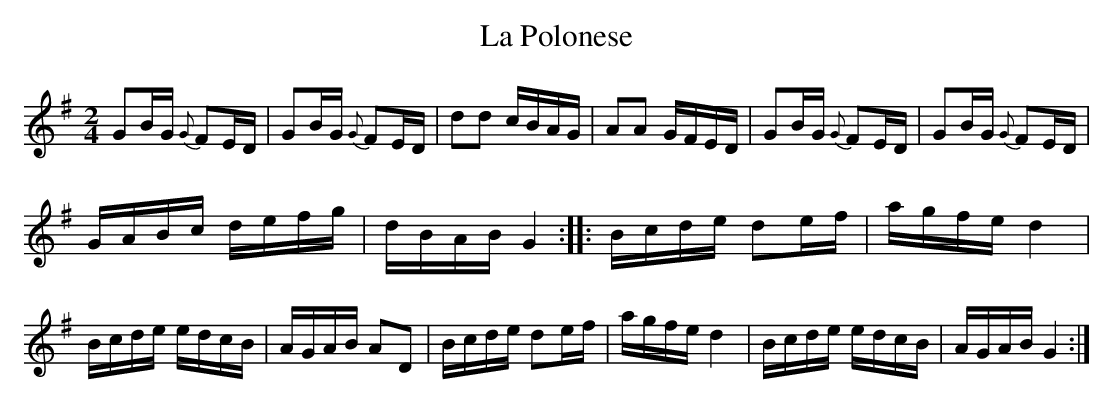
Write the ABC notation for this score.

X:1
T:Polonese, La
M:2/4
K:G
G2BG {G}F2ED| G2BG {G}F2ED| d2d2 cBAG| A2A2 GFED|\
G2BG {G}F2ED| G2BG {G}F2ED|
GABc defg| dBAB G4::\
Bcde d2ef| agfe d4|
Bcde edcB| AGAB A2D2|\
Bcde d2ef| agfe d4| Bcde edcB| AGAB G4:|
